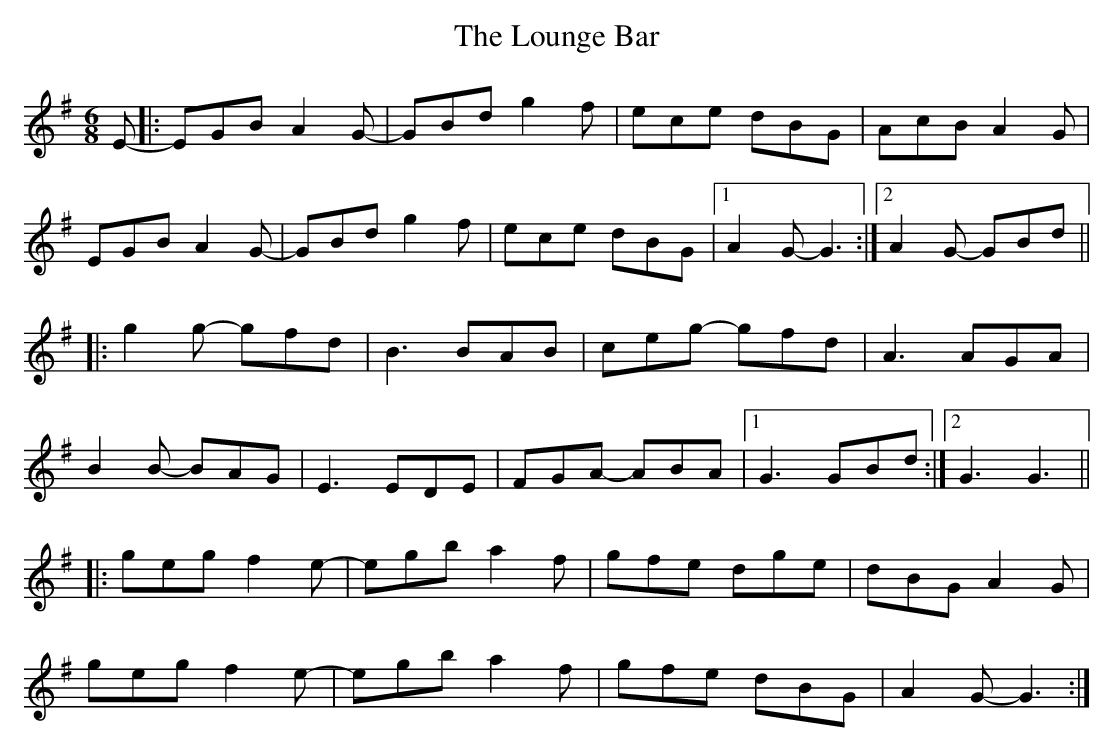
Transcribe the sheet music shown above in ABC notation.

X:1
T: The Lounge Bar
M: 6/8
L: 1/8
K: Emin
E-|:EGB A2 G-|GBd g2 f|ece dBG|AcB A2 G|
EGB A2 G-|GBd g2 f|ece dBG|1 A2 G-G3:|2 A2 G- GBd||
|:g2 g- gfd|B3 BAB|ceg- gfd|A3 AGA|
B2 B- BAG|E3 EDE|FGA- ABA|1 G3 GBd:|2 G3 G3||
|:geg f2 e-|egb a2 f|gfe dge|dBG A2 G|
geg f2 e-|egb a2 f|gfe dBG| A2 G-G3:|
